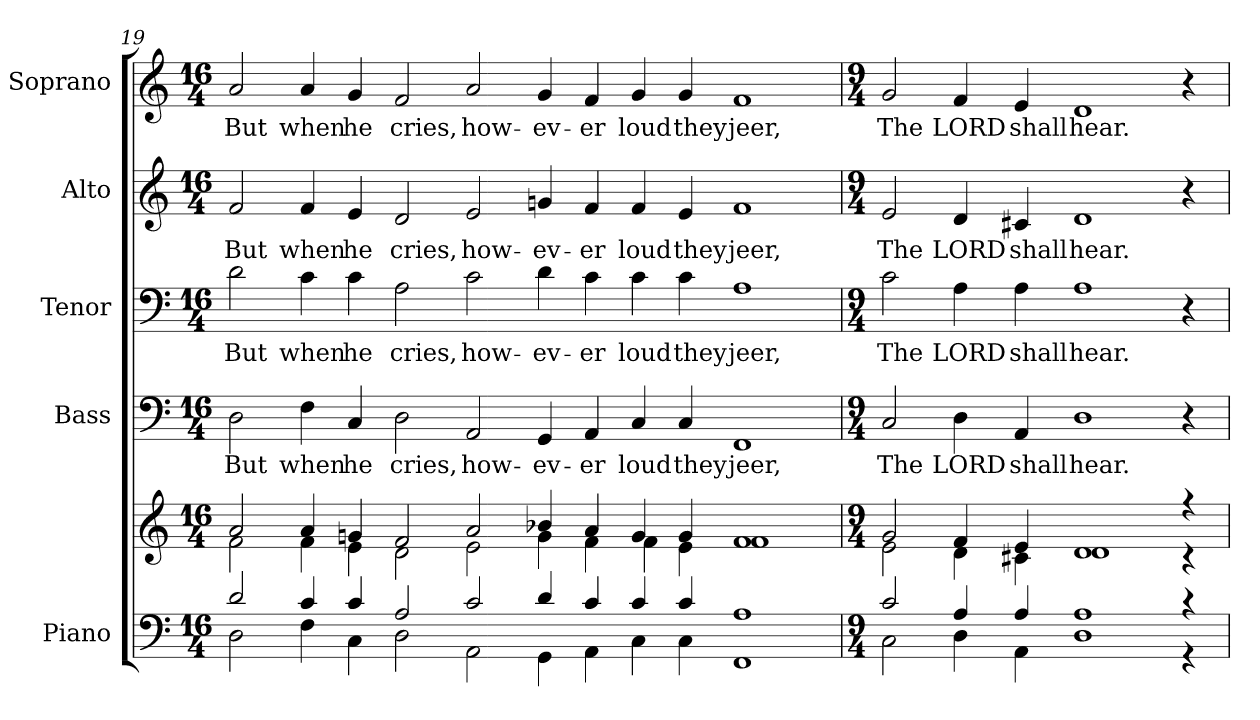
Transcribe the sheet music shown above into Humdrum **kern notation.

**kern	**kern	**kern	**text	**kern	**text	**kern	**text	**kern	**text
*part5	*part5	*part4	*part4	*part3	*part3	*part2	*part2	*part1	*part1
*staff6	*staff5	*staff4	*staff4	*staff3	*staff3	*staff2	*staff2	*staff1	*staff1
*I"Piano	*	*I"Bass	*	*I"Tenor	*	*I"Alto	*	*I"Soprano	*
*I'Pno.	*	*I'B.	*	*I'T.	*	*I'A.	*	*I'S.	*
*clefF4	*clefG2	*clefF4	*	*clefF4	*	*clefG2	*	*clefG2	*
*k[]	*k[]	*k[]	*	*k[]	*	*k[]	*	*k[]	*
*C:	*C:	*C:	*	*C:	*	*C:	*	*C:	*
*M16/4	*M16/4	*M16/4	*	*M16/4	*	*M16/4	*	*M16/4	*
=19	=19	=19	=19	=19	=19	=19	=19	=19	=19
*^	*^	*	*	*	*	*	*	*	*
!	!	!	!	!	!LO:LY:b:color=#000000	!	!	!	!	!	!
!	!	!	!	!	!	!	!LO:LY:b:color=#000000	!	!	!	!
!	!	!	!	!	!	!	!	!	!LO:LY:b:color=#000000	!	!
!	!	!	!	!	!	!	!	!	!	!	!LO:LY:b:color=#000000
2di/	2Di\	2ai/	2fi\	2Di\	But	2di\	But	2fi/	But	2ai/	But
!	!	!	!	!	!LO:LY:b:color=#000000	!	!	!	!	!	!
!	!	!	!	!	!	!	!LO:LY:b:color=#000000	!	!	!	!
!	!	!	!	!	!	!	!	!	!LO:LY:b:color=#000000	!	!
!	!	!	!	!	!	!	!	!	!	!	!LO:LY:b:color=#000000
4ci/	4Fi\	4ai/	4fi\	4Fi\	when	4ci\	when	4fi/	when	4ai/	when
!	!	!	!	!	!LO:LY:b:color=#000000	!	!	!	!	!	!
!	!	!	!	!	!	!	!LO:LY:b:color=#000000	!	!	!	!
!	!	!	!	!	!	!	!	!	!LO:LY:b:color=#000000	!	!
!	!	!	!	!	!	!	!	!	!	!	!LO:LY:b:color=#000000
4ci/	4Ci\	4gni/	4ei\	4Ci/	he	4ci\	he	4ei/	he	4gi/	he
!	!	!	!	!	!LO:LY:b:color=#000000	!	!	!	!	!	!
!	!	!	!	!	!	!	!LO:LY:b:color=#000000	!	!	!	!
!	!	!	!	!	!	!	!	!	!LO:LY:b:color=#000000	!	!
!	!	!	!	!	!	!	!	!	!	!	!LO:LY:b:color=#000000
2Ai/	2Di\	2fi/	2di\	2Di\	cries,	2Ai\	cries,	2di/	cries,	2fi/	cries,
!	!	!	!	!	!LO:LY:b:color=#000000	!	!	!	!	!	!
!	!	!	!	!	!	!	!LO:LY:b:color=#000000	!	!	!	!
!	!	!	!	!	!	!	!	!	!LO:LY:b:color=#000000	!	!
!	!	!	!	!	!	!	!	!	!	!	!LO:LY:b:color=#000000
2ci/	2AAi\	2ai/	2ei\	2AAi/	how-	2ci\	how-	2ei/	how-	2ai/	how-
!	!	!	!	!	!LO:LY:b:color=#000000	!	!	!	!	!	!
!	!	!	!	!	!	!	!LO:LY:b:color=#000000	!	!	!	!
!	!	!	!	!	!	!	!	!	!LO:LY:b:color=#000000	!	!
!	!	!	!	!	!	!	!	!	!	!	!LO:LY:b:color=#000000
4di/	4GGi\	4b-Xi/	4gi\	4GGi/	-ev-	4di\	-ev-	4gni/	-ev-	4gi/	-ev-
!	!	!	!	!	!LO:LY:b:color=#000000	!	!	!	!	!	!
!	!	!	!	!	!	!	!LO:LY:b:color=#000000	!	!	!	!
!	!	!	!	!	!	!	!	!	!LO:LY:b:color=#000000	!	!
!	!	!	!	!	!	!	!	!	!	!	!LO:LY:b:color=#000000
4ci/	4AAi\	4ai/	4fi\	4AAi/	-er	4ci\	-er	4fi/	-er	4fi/	-er
!	!	!	!	!	!LO:LY:b:color=#000000	!	!	!	!	!	!
!	!	!	!	!	!	!	!LO:LY:b:color=#000000	!	!	!	!
!	!	!	!	!	!	!	!	!	!LO:LY:b:color=#000000	!	!
!	!	!	!	!	!	!	!	!	!	!	!LO:LY:b:color=#000000
4ci/	4Ci\	4gi/	4fi\	4Ci/	loud	4ci\	loud	4fi/	loud	4gi/	loud
!	!	!	!	!	!LO:LY:b:color=#000000	!	!	!	!	!	!
!	!	!	!	!	!	!	!LO:LY:b:color=#000000	!	!	!	!
!	!	!	!	!	!	!	!	!	!LO:LY:b:color=#000000	!	!
!	!	!	!	!	!	!	!	!	!	!	!LO:LY:b:color=#000000
4ci/	4Ci\	4gi/	4ei\	4Ci/	they	4ci\	they	4ei/	they	4gi/	they
!	!	!	!	!	!LO:LY:b:color=#000000	!	!	!	!	!	!
!	!	!	!	!	!	!	!LO:LY:b:color=#000000	!	!	!	!
!	!	!	!	!	!	!	!	!	!LO:LY:b:color=#000000	!	!
!	!	!	!	!	!	!	!	!	!	!	!LO:LY:b:color=#000000
1Ai	1FFi	1fi	1fi	1FFi	jeer,	1Ai	jeer,	1fi	jeer,	1fi	jeer,
!!LO:PB:g=z
=20	=20	=20	=20	=20	=20	=20	=20	=20	=20	=20	=20
*M9/4	*	*M9/4	*	*M9/4	*	*M9/4	*	*M9/4	*	*M9/4	*
!	!	!	!	!	!LO:LY:b:color=#000000	!	!	!	!	!	!
!	!	!	!	!	!	!	!LO:LY:b:color=#000000	!	!	!	!
!	!	!	!	!	!	!	!	!	!LO:LY:b:color=#000000	!	!
!	!	!	!	!	!	!	!	!	!	!	!LO:LY:b:color=#000000
2ci/	2Ci\	2gi/	2ei\	2Ci/	The	2ci\	The	2ei/	The	2gi/	The
!	!	!	!	!	!LO:LY:b:color=#000000	!	!	!	!	!	!
!	!	!	!	!	!	!	!LO:LY:b:color=#000000	!	!	!	!
!	!	!	!	!	!	!	!	!	!LO:LY:b:color=#000000	!	!
!	!	!	!	!	!	!	!	!	!	!	!LO:LY:b:color=#000000
4Ai/	4Di\	4fi/	4di\	4Di\	LORD	4Ai\	LORD	4di/	LORD	4fi/	LORD
!	!	!	!	!	!LO:LY:b:color=#000000	!	!	!	!	!	!
!	!	!	!	!	!	!	!LO:LY:b:color=#000000	!	!	!	!
!	!	!	!	!	!	!	!	!	!LO:LY:b:color=#000000	!	!
!	!	!	!	!	!	!	!	!	!	!	!LO:LY:b:color=#000000
4Ai/	4AAi\	4ei/	4c#Xi\	4AAi/	shall	4Ai\	shall	4c#Xi/	shall	4ei/	shall
!	!	!	!	!	!LO:LY:b:color=#000000	!	!	!	!	!	!
!	!	!	!	!	!	!	!LO:LY:b:color=#000000	!	!	!	!
!	!	!	!	!	!	!	!	!	!LO:LY:b:color=#000000	!	!
!	!	!	!	!	!	!	!	!	!	!	!LO:LY:b:color=#000000
1Ai	1Di	1di	1di	1Di	hear.	1Ai	hear.	1di	hear.	1di	hear.
4r	4r	4r	4r	4r	.	4r	.	4r	.	4r	.
*v	*v	*	*	*	*	*	*	*	*	*	*
*	*v	*v	*	*	*	*	*	*	*	*
=	=	=	=	=	=	=	=	=	=
*-	*-	*-	*-	*-	*-	*-	*-	*-	*-
